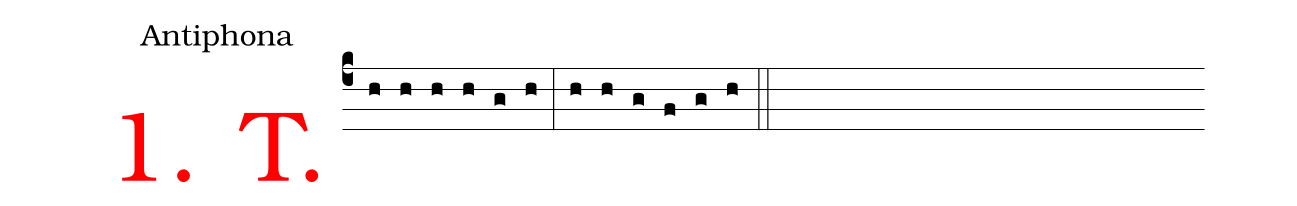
office-part: Antiphona;
%%
.(c4)<v>\frot{1. T.}</v>  (h) (h) (h) (h) (g) (h) (:) (h) (h) (g) (f) (g) (h) (::)
